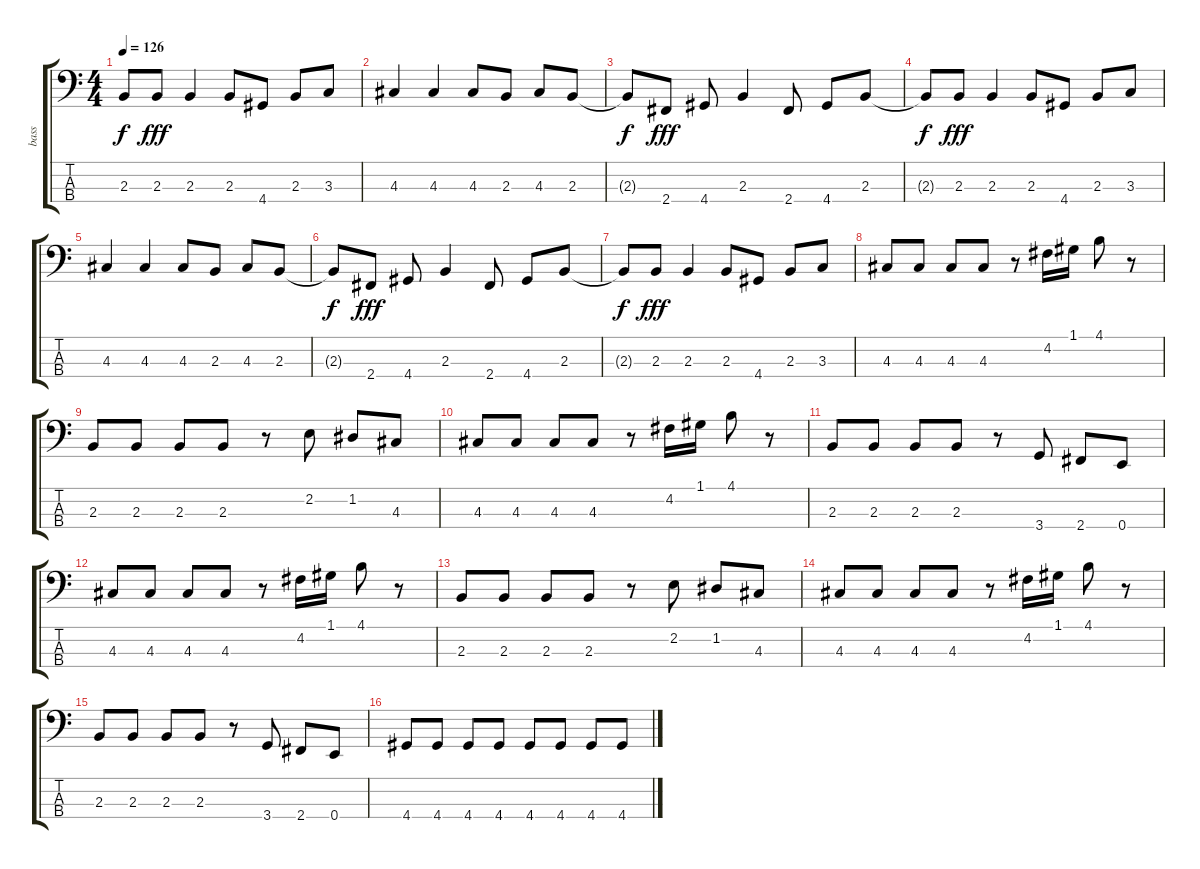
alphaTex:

\track ("bass" "bass") {instrument electricbassfinger}
\staff {score tabs}
\tuning (G2 D2 A1 E1) {hide}
\ts (4 4)
\tempo 126
\clef f4
\ks c
2.3{t}.8{dy f} 2.3.8{dy fff} 2.3.4 2.3.8 4.4.8 2.3.8 3.3.8 |
4.3.4 4.3.4 4.3.8 2.3.8 4.3.8 2.3.8 |
2.3{t}.8{dy f} 2.4.8{dy fff} 4.4.8 2.3.4 2.4.8 4.4.8 2.3.8 |
2.3{t}.8{dy f} 2.3.8{dy fff} 2.3.4 2.3.8 4.4.8 2.3.8 3.3.8 |
4.3.4 4.3.4 4.3.8 2.3.8 4.3.8 2.3.8 |
2.3{t}.8{dy f} 2.4.8{dy fff} 4.4.8 2.3.4 2.4.8 4.4.8 2.3.8 |
2.3{t}.8{dy f} 2.3.8{dy fff} 2.3.4 2.3.8 4.4.8 2.3.8 3.3.8 |
4.3.8 4.3.8 4.3.8 4.3.8 r.8 4.2.16 1.1.16 4.1.8 r.8 |
2.3.8 2.3.8 2.3.8 2.3.8 r.8 2.2.8 1.2.8 4.3.8 |
4.3.8 4.3.8 4.3.8 4.3.8 r.8 4.2.16 1.1.16 4.1.8 r.8 |
2.3.8 2.3.8 2.3.8 2.3.8 r.8 3.4.8 2.4.8 0.4.8 |
4.3.8 4.3.8 4.3.8 4.3.8 r.8 4.2.16 1.1.16 4.1.8 r.8 |
2.3.8 2.3.8 2.3.8 2.3.8 r.8 2.2.8 1.2.8 4.3.8 |
4.3.8 4.3.8 4.3.8 4.3.8 r.8 4.2.16 1.1.16 4.1.8 r.8 |
2.3.8 2.3.8 2.3.8 2.3.8 r.8 3.4.8 2.4.8 0.4.8 |
4.4.8 4.4.8 4.4.8 4.4.8 4.4.8 4.4.8 4.4.8 4.4.8
